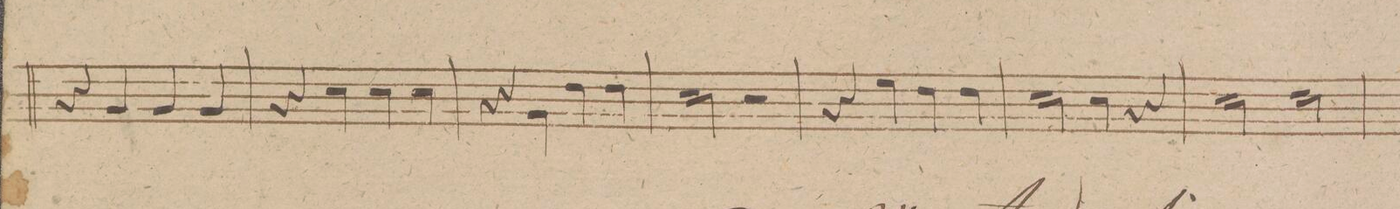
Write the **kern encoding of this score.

**kern	**dynam
*I"Clarino 1mo in E.	*
*clefG2	*
*k[f#c#g#d#]	*
*met(c)	*
*M4/4	*
4r	.
4b/	.
4b/	.
4b/	.
=50	=50
4r	.
4ee\	.
4ee\	.
4ee\	.
=51	=51
4r	.
4b\	.
4ff#\	.
4ff#\	.
=52	=52
2ee\	.
2r	.
=53	=53
4r	.
4gg#\	.
4ff#\	.
4ff#\	.
=54	=54
2ee\	.
4ee\	.
4r	.
=55	=55
2ee\	.
2ff#\	.
=56	=56
*-	*-
